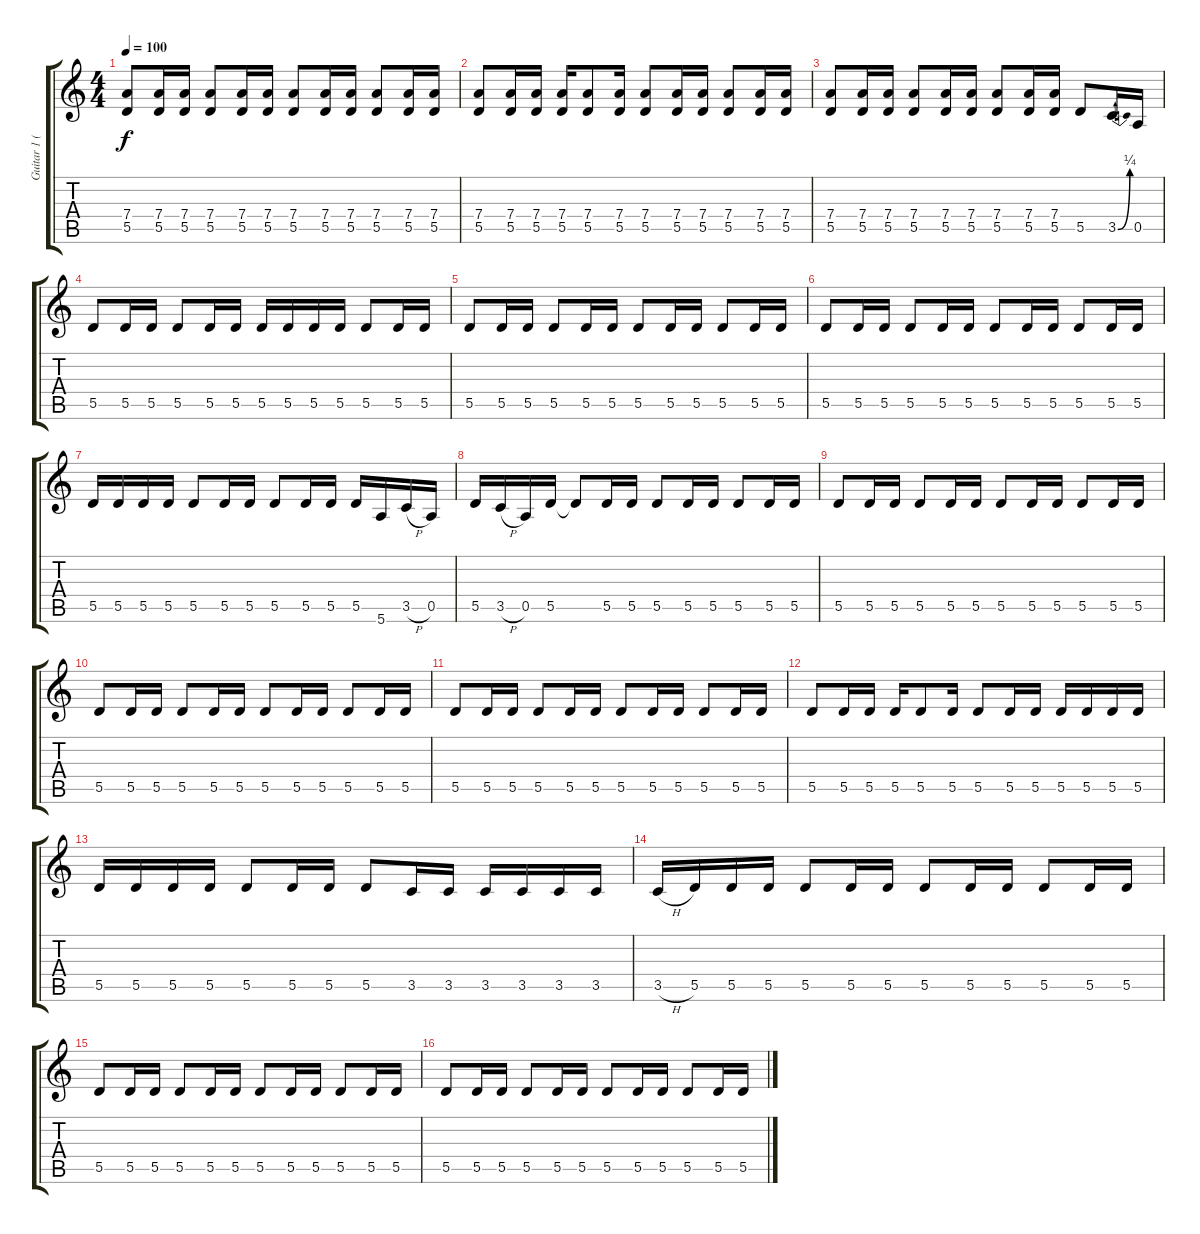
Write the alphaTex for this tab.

\track ("Guitar 1 (Brick In The Wall Part 1)" "Guitar 1 (") {instrument electricguitarmuted}
\staff {score tabs}
\tuning (E4 B3 G3 D3 A2 E2) {hide}
\ts (4 4)
\tempo 100
\clef g2
\ks c
(7.4 5.5).8{dy f} (7.4 5.5).16 (7.4 5.5).16 (7.4 5.5).8 (7.4 5.5).16 (7.4 5.5).16 (7.4 5.5).8 (7.4 5.5).16 (7.4 5.5).16 (7.4 5.5).8 (7.4 5.5).16 (7.4 5.5).16 |
(7.4 5.5).8 (7.4 5.5).16 (7.4 5.5).16 (7.4 5.5).16 (7.4 5.5).8 (7.4 5.5).16 (7.4 5.5).8 (7.4 5.5).16 (7.4 5.5).16 (7.4 5.5).8 (7.4 5.5).16 (7.4 5.5).16 |
(7.4 5.5).8 (7.4 5.5).16 (7.4 5.5).16 (7.4 5.5).8 (7.4 5.5).16 (7.4 5.5).16 (7.4 5.5).8 (7.4 5.5).16 (7.4 5.5).16 5.5.8 3.5{be (bend 0 0 60 1)}.16 0.5.16 |
5.5.8 5.5.16 5.5.16 5.5.8 5.5.16 5.5.16 5.5.16 5.5.16 5.5.16 5.5.16 5.5.8 5.5.16 5.5.16 |
5.5.8 5.5.16 5.5.16 5.5.8 5.5.16 5.5.16 5.5.8 5.5.16 5.5.16 5.5.8 5.5.16 5.5.16 |
5.5.8 5.5.16 5.5.16 5.5.8 5.5.16 5.5.16 5.5.8 5.5.16 5.5.16 5.5.8 5.5.16 5.5.16 |
5.5.16 5.5.16 5.5.16 5.5.16 5.5.8 5.5.16 5.5.16 5.5.8 5.5.16 5.5.16 5.5.16 5.6.16 3.5{h}.16 0.5.16 |
5.5.16 3.5{h}.16 0.5.16 5.5.16 5.5{t}.8 5.5.16 5.5.16 5.5.8 5.5.16 5.5.16 5.5.8 5.5.16 5.5.16 |
5.5.8 5.5.16 5.5.16 5.5.8 5.5.16 5.5.16 5.5.8 5.5.16 5.5.16 5.5.8 5.5.16 5.5.16 |
5.5.8 5.5.16 5.5.16 5.5.8 5.5.16 5.5.16 5.5.8 5.5.16 5.5.16 5.5.8 5.5.16 5.5.16 |
5.5.8 5.5.16 5.5.16 5.5.8 5.5.16 5.5.16 5.5.8 5.5.16 5.5.16 5.5.8 5.5.16 5.5.16 |
5.5.8 5.5.16 5.5.16 5.5.16 5.5.8 5.5.16 5.5.8 5.5.16 5.5.16 5.5.16 5.5.16 5.5.16 5.5.16 |
5.5.16 5.5.16 5.5.16 5.5.16 5.5.8 5.5.16 5.5.16 5.5.8 3.5.16 3.5.16 3.5.16 3.5.16 3.5.16 3.5.16 |
3.5{h}.16 5.5.16 5.5.16 5.5.16 5.5.8 5.5.16 5.5.16 5.5.8 5.5.16 5.5.16 5.5.8 5.5.16 5.5.16 |
5.5.8 5.5.16 5.5.16 5.5.8 5.5.16 5.5.16 5.5.8 5.5.16 5.5.16 5.5.8 5.5.16 5.5.16 |
5.5.8 5.5.16 5.5.16 5.5.8 5.5.16 5.5.16 5.5.8 5.5.16 5.5.16 5.5.8 5.5.16 5.5.16
